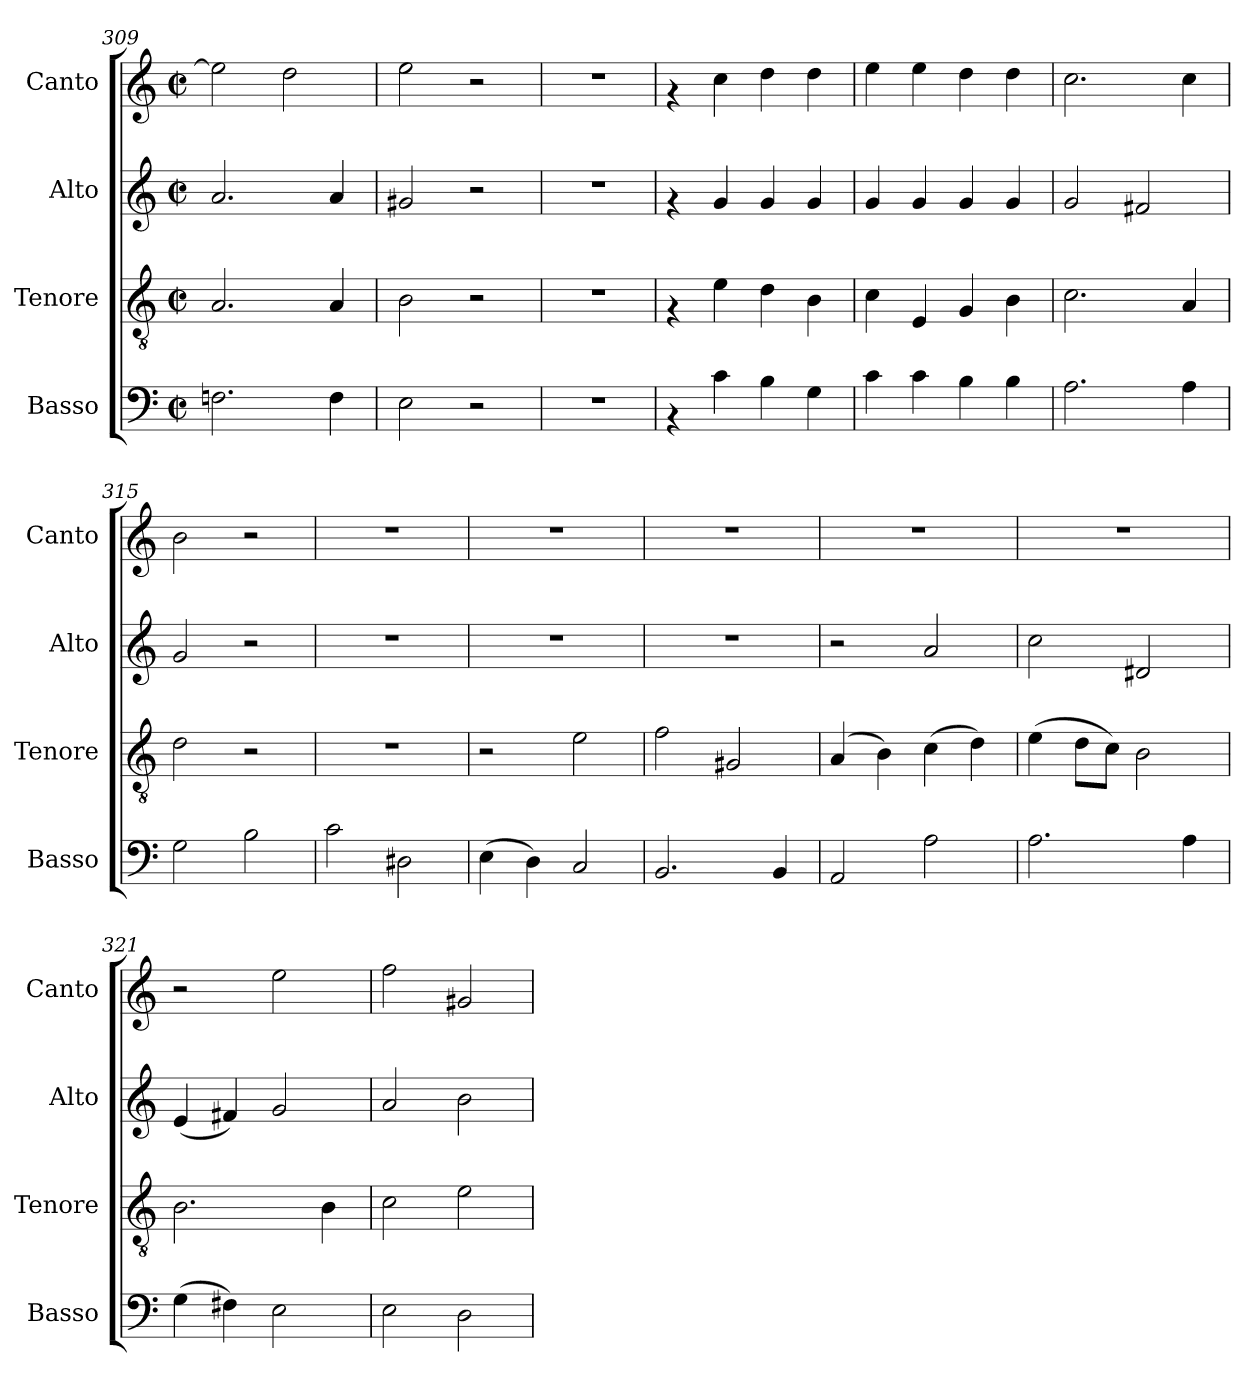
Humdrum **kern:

**kern	**kern	**kern	**kern
*part4	*part3	*part2	*part1
*staff4	*staff3	*staff2	*staff1
*I"Basso	*I"Tenore	*I"Alto	*I"Canto
*I'Basso	*I'Tenore	*I'Alto	*I'Canto
*clefF4	*clefGv2	*clefG2	*clefG2
*k[]	*k[]	*k[]	*k[]
*C:	*C:	*C:	*C:
*M2/2	*M2/2	*M2/2	*M2/2
*met(c|)	*met(c|)	*met(c|)	*met(c|)
=309	=309	=309	=309
2.Fni\	2.A/	2.a/	2ee\]
.	.	.	2dd\
4F\	4A/	4a/	.
=310	=310	=310	=310
2E\	2B\	2g#X/	2ee\
2r	2r	2r	2r
=311	=311	=311	=311
1r	1r	1r	1r
=312	=312	=312	=312
4rAA	4rF	4rf	4rf
4c\	4e\	4g/	4cc\
4B\	4d\	4g/	4dd\
4G\	4B\	4g/	4dd\
=313	=313	=313	=313
4c\	4c\	4g/	4ee\
4c\	4E/	4g/	4ee\
4B\	4G/	4g/	4dd\
4B\	4B\	4g/	4dd\
=314	=314	=314	=314
2.A\	2.c\	2g/	2.cc\
.	.	2f#X/	.
4A\	4A/	.	4cc\
=315	=315	=315	=315
2G\	2d\	2g/	2b\
2B\	2r	2r	2r
=316	=316	=316	=316
2c\	1r	1r	1r
2D#X\	.	.	.
=317	=317	=317	=317
(>4E\	2r	1r	1r
4D\)	.	.	.
2C/	2e\	.	.
!!LO:LB:g=z
=318	=318	=318	=318
2.BB/	2f\	1r	1r
.	2G#X/	.	.
4BB/	.	.	.
=319	=319	=319	=319
2AA/	(4A/	2r	1r
.	4B\)	.	.
2A\	(>4c\	2a/	.
.	4d\)	.	.
=320	=320	=320	=320
2.A\	(>4e\	2cc\	1r
.	8d\L	.	.
.	8c\J)	.	.
.	2B\	2d#X/	.
4A\	.	.	.
=321	=321	=321	=321
(>4G\	2.B\	(<4e/	2r
4F#X\)	.	4f#X/)	.
2E\	.	2g/	2ee\
.	4B\	.	.
=322	=322	=322	=322
2E\	2c\	2a/	2ff\
2D\	2e\	2b\	2g#X/
=	=	=	=
*-	*-	*-	*-
